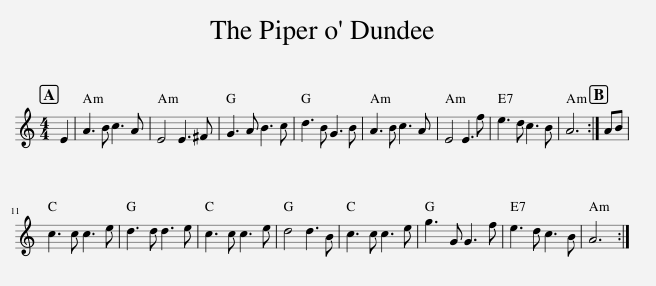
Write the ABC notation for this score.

X:1
L:1/8
M:4/4
I:linebreak $
K:C
V:1 treble
V:1
 E2 | A3 B c3 A | E4 E3 ^F | G3 A B3 c | d3 B G3 B | %5
 A3 B c3 A | E4 E3 f | e3 d c3 B | A6 :| AB |$ %10
 c3 c c3 e | d3 d d3 e | c3 c c3 e | d4 d3 B | c3 c c3 e | %15
 g3 G G3 f | e3 d c3 B | A6 :| %18
